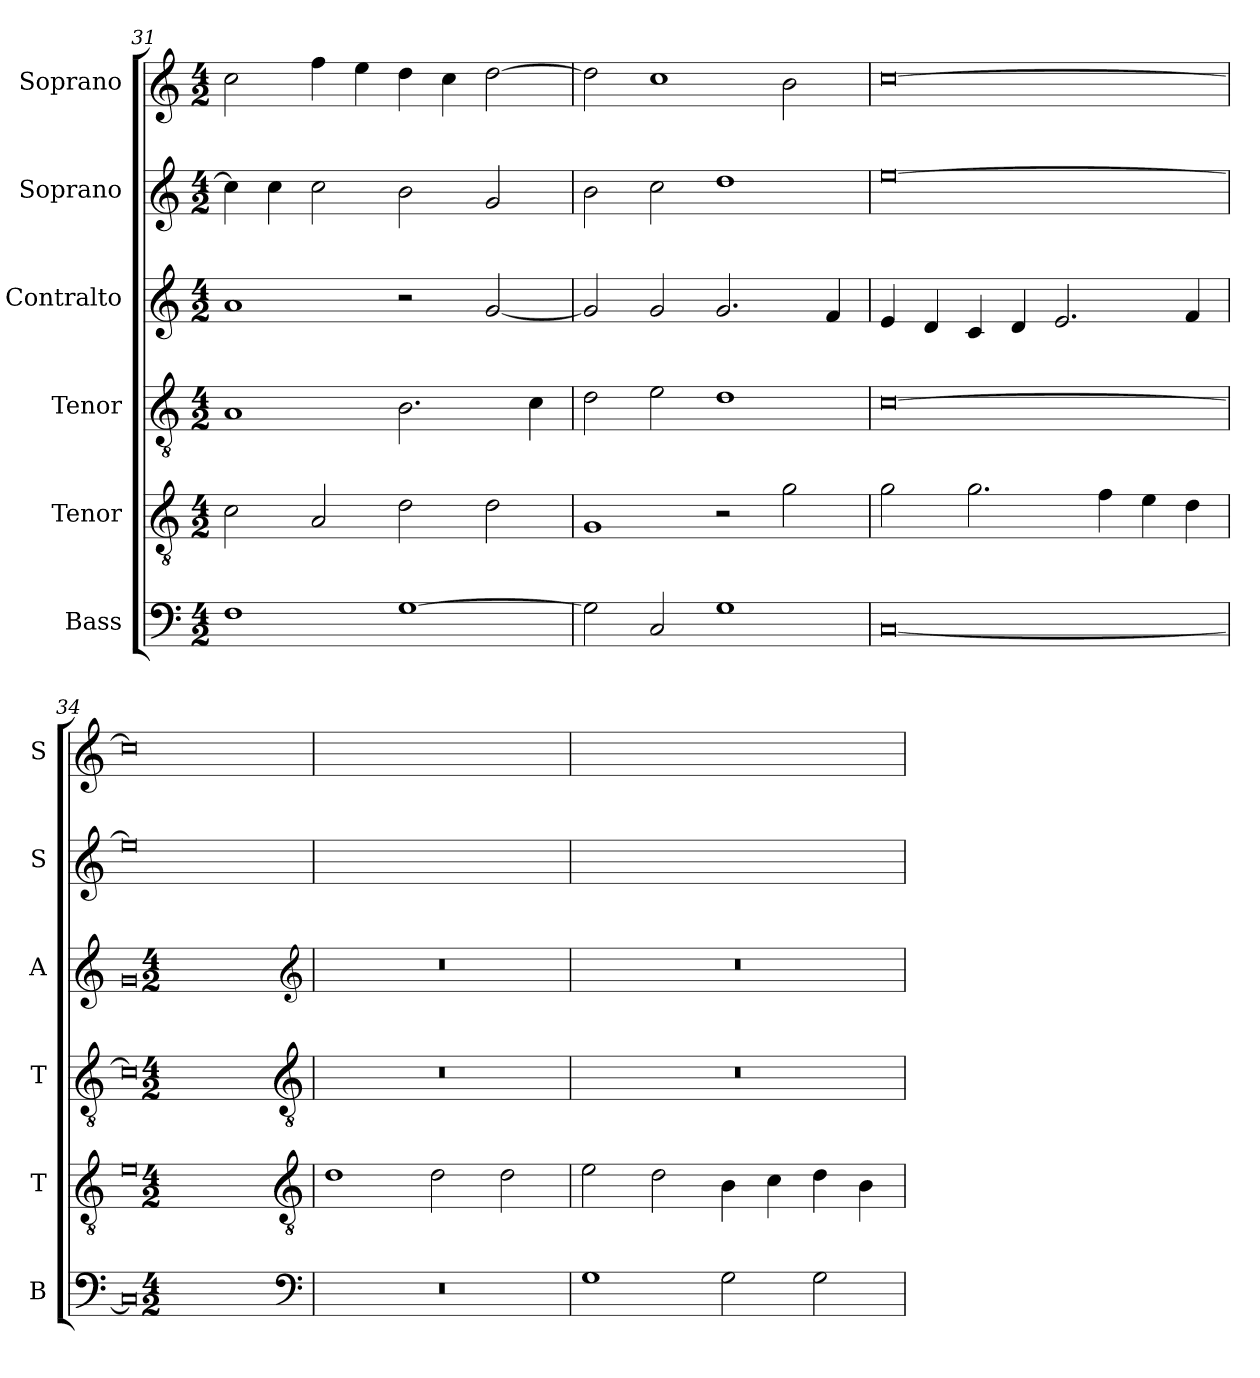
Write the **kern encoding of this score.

**kern	**kern	**kern	**kern	**kern	**kern
*part6	*part5	*part4	*part3	*part2	*part1
*staff6	*staff5	*staff4	*staff3	*staff2	*staff1
*I"Bass	*I"Tenor	*I"Tenor	*I"Contralto	*I"Soprano	*I"Soprano
*I'B	*I'T	*I'T	*I'A	*I'S	*I'S
*clefF4	*clefGv2	*clefGv2	*clefG2	*clefG2	*clefG2
*k[]	*k[]	*k[]	*k[]	*k[]	*k[]
*C:ion	*C:ion	*C:ion	*C:ion	*C:ion	*C:ion
*M4/2	*M4/2	*M4/2	*M4/2	*M4/2	*M4/2
=31	=31	=31	=31	=31	=31
1F	2c	1A	1a	4cc]	2cc
.	.	.	.	4cc	.
.	2A	.	.	2cc	4ff
.	.	.	.	.	4ee
[1G	2d	2.B	2r	2b	4dd
.	.	.	.	.	4cc
.	2d	.	[2g	2g	[2dd
.	.	4c	.	.	.
=32	=32	=32	=32	=32	=32
2G]	1G	2d	2g]	2b	2dd]
2C	.	2e	2g	2cc	1cc
1G	2r	1d	2.g	1dd	.
.	2g	.	.	.	2b
.	.	.	4f	.	.
=33	=33	=33	=33	=33	=33
[0C	2g	[0c	4e	[0ee	[0cc
.	.	.	4d	.	.
.	2.g	.	4c	.	.
.	.	.	4d	.	.
.	.	.	2.e	.	.
.	4f	.	.	.	.
.	4e	.	.	.	.
.	4d	.	4f	.	.
=34	=34	=34	=34	=34	=34
0C]	0e	0c]	0g	0ee]	0cc]
*clefF4	*clefGv2	*clefGv2	*clefG2	*	*
*k[]	*k[]	*k[]	*k[]	*	*
*C:ion	*C:ion	*C:ion	*C:ion	*	*
*M4/2	*M4/2	*M4/2	*M4/2	*	*
=35	=35	=35	=35	=35	=35
0r	1d	0r	0r	0ryy	0ryy
.	2d	.	.	.	.
.	2d	.	.	.	.
=36	=36	=36	=36	=36	=36
1G	2e	0r	0r	0ryy	0ryy
.	2d	.	.	.	.
2G	4B	.	.	.	.
.	4c	.	.	.	.
2G	4d	.	.	.	.
.	4B	.	.	.	.
=	=	=	=	=	=
*-	*-	*-	*-	*-	*-
